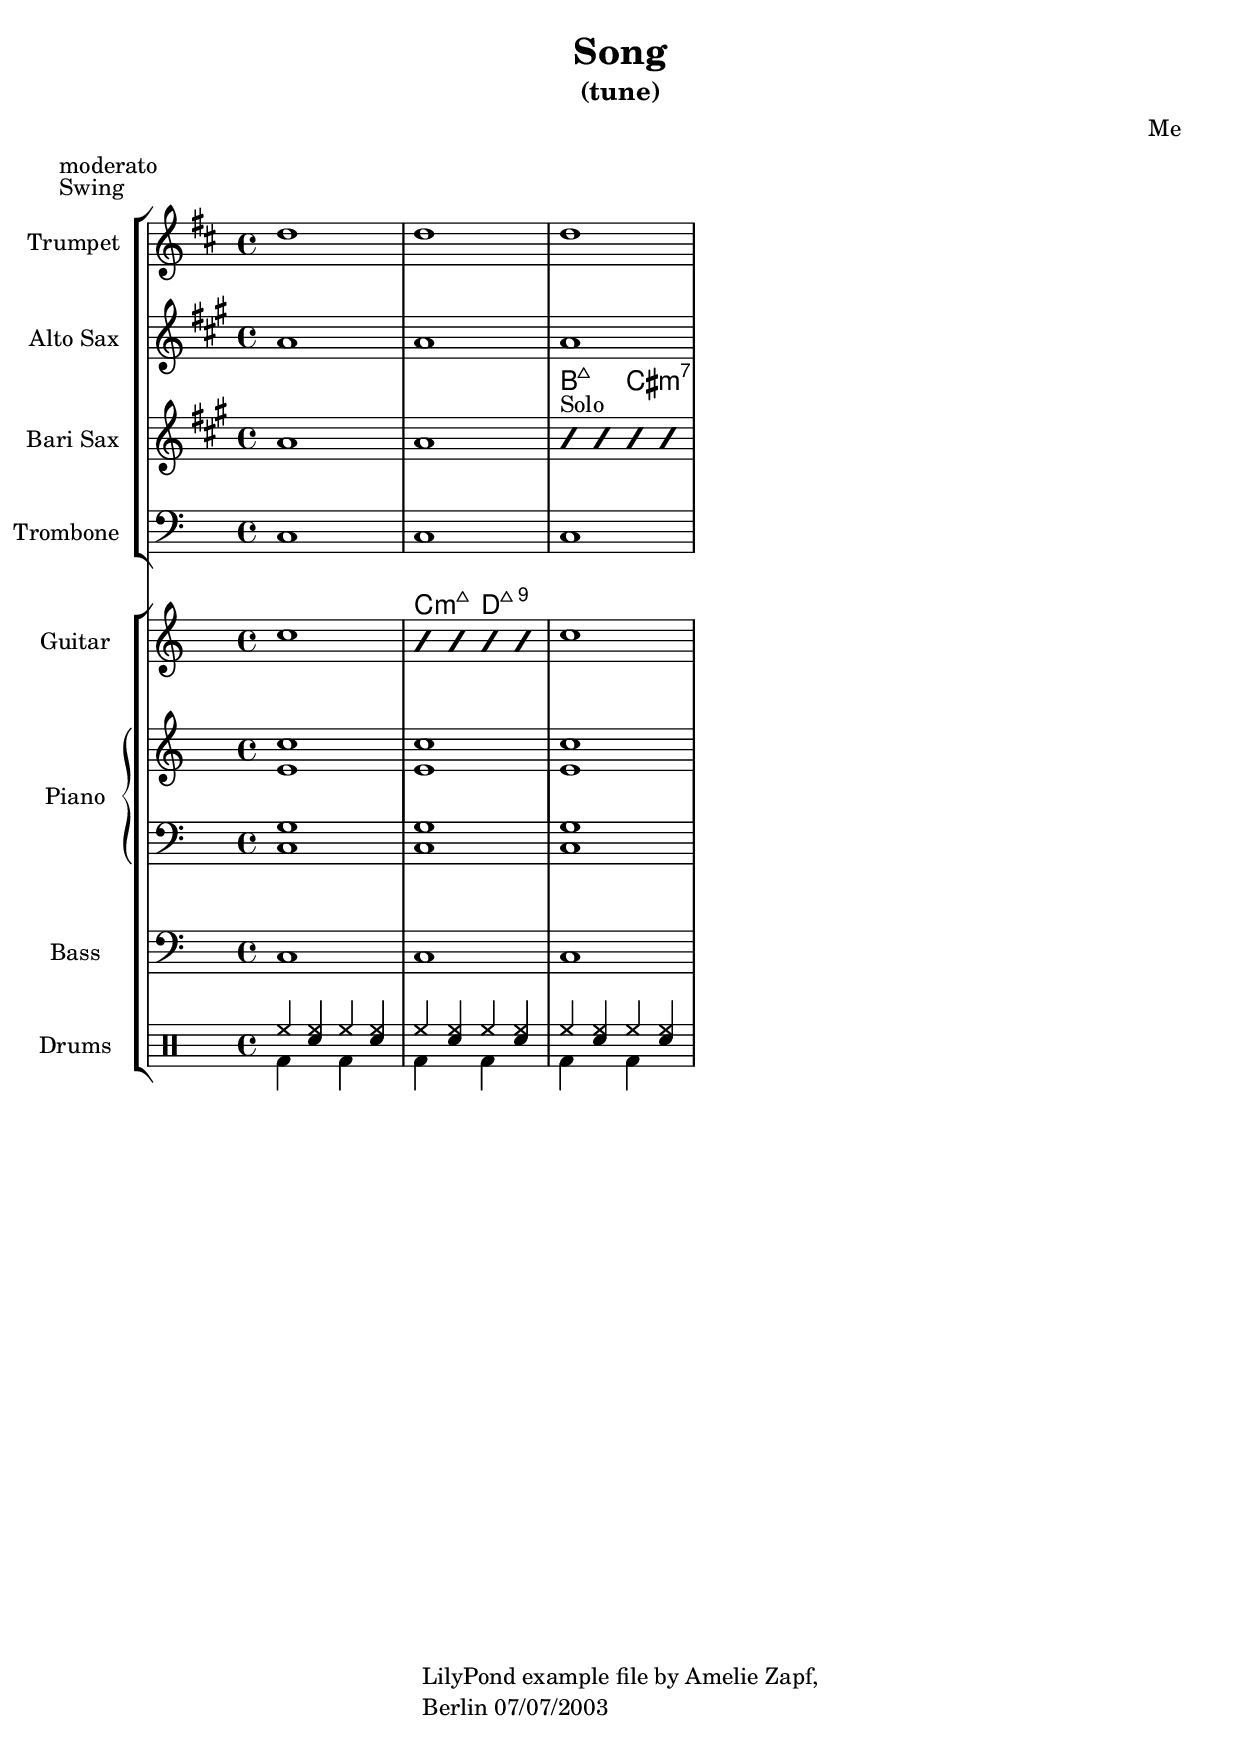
% DO NOT EDIT this file manually; it is automatically
% generated from Documentation/snippets/new
% Make any changes in Documentation/snippets/new/
% and then run scripts/auxiliar/makelsr.py
%
% This file is in the public domain.
%% Note: this file works from version 2.15.15
\version "2.15.15"

\header {
%% Translation of GIT committish: b482c3e5b56c3841a88d957e0ca12964bd3e64fa
  texidoces = "
Ésta es una plantilla bastante avanzada, para un conjunto de
jazz. Observe que la notación de todos los instrumentos está en
@code{\\key c \\major} (Do mayor). Esto se refiere al tono de
concierto; la armadura se transporta automáticamente si la música está
dentro de una sección @code{\\transpose}.

"
  doctitlees = "Plantilla para combo de jazz"


%% Translation of GIT committish: 6ae36b6f8a7cf2df5f4e46c3c06820fccd9f35e1
  texidocit = "
Ecco un modello piuttosto complesso, per un gruppo jazz. Si noti che tutti
gli strumenti sono in @code{\\key c \\major}. Si tratta della tonalità
reale; sarà trasposta automaticamente includendo la
musica all'interno di una sezione @code{\\transpose}.

"
  doctitleit = "Modello per combo jazz"

%% Translation of GIT committish: 0a868be38a775ecb1ef935b079000cebbc64de40
  texidocde = "
Hier ist ein ziemlich kompliziertes Beispiel für ein Jazz-Ensemble. Achtung:
Alle Instrumente sind in @code{\\key c \major} (C-Dur) notiert. Das bezieht sich
auf die klingende Musik: LilyPond transponiert die Tonart automatisch, wenn
sich die Noten innerhalb eines @code{\\transpose}-Abschnitts befinden.

"

  doctitlede = "Vorlage für Jazz-Combo"

%% Translation of GIT committish: bdfe3dc8175a2d7e9ea0800b5b04cfb68fe58a7a
  texidocfr = "
Bien que compliqué de prime abord, voici un canevas tout à fait indiqué
pour les ensembles de jazz.  Vous noterez que tous les instruments sont
notés en ut (@code{\\key c \major}), la tonalité de concert.  Les notes
seront automatiquement transposée dès lors qu'elles seront inscrites
dans une section @code{\\transpose}.

"
  doctitlefr = "Symboles de jazz"

  lsrtags = "keyboards, percussion, fretted-strings, template"

  texidoc = "
This is quite an advanced template, for a jazz ensemble. Note that all
instruments are notated in @code{\\key c \\major}. This refers to the
key in concert pitch; the key will be automatically transposed if the
music is within a @code{\\transpose} section.

"
  doctitle = "Jazz combo template"
} % begin verbatim


\header {
  title = "Song"
  subtitle = "(tune)"
  composer = "Me"
  meter = "moderato"
  piece = "Swing"
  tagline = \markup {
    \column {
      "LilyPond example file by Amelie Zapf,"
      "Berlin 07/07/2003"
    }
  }
}

%#(set-global-staff-size 16)
\include "english.ly"

%%%%%%%%%%%% Some macros %%%%%%%%%%%%%%%%%%%

sl = {
  \override NoteHead #'style = #'slash
  \override Stem #'transparent = ##t
  \override Flag #'transparent = ##t
}
nsl = {
  \revert NoteHead #'style
  \revert Stem #'transparent
  \revert Flag #'transparent
}
crOn = \override NoteHead #'style = #'cross
crOff = \revert NoteHead #'style

%% insert chord name style stuff here.

jazzChords = { }

%%%%%%%%%%%% Keys'n'thangs %%%%%%%%%%%%%%%%%

global = { \time 4/4 }

Key = { \key c \major }

% ############ Horns ############

% ------ Trumpet ------
trpt = \transpose c d \relative c'' {
  \Key
  c1 | c | c |
}
trpHarmony = \transpose c' d {
  \jazzChords
}
trumpet = {
  \global
  \set Staff.instrumentName = #"Trumpet"
  \clef treble
  <<
    \trpt
  >>
}

% ------ Alto Saxophone ------
alto = \transpose c a \relative c' {
  \Key
  c1 | c | c |
}
altoHarmony = \transpose c' a {
  \jazzChords
}
altoSax = {
  \global
  \set Staff.instrumentName = #"Alto Sax"
  \clef treble
  <<
    \alto
  >>
}

% ------ Baritone Saxophone ------
bari = \transpose c a' \relative c {
  \Key
  c1
  c1
  \sl
  d4^"Solo" d d d
  \nsl
}
bariHarmony = \transpose c' a \chordmode {
  \jazzChords s1 s d2:maj e:m7
}
bariSax = {
  \global
  \set Staff.instrumentName = #"Bari Sax"
  \clef treble
  <<
    \bari
  >>
}

% ------ Trombone ------
tbone = \relative c {
  \Key
  c1 | c | c
}
tboneHarmony = \chordmode {
  \jazzChords
}
trombone = {
  \global
  \set Staff.instrumentName = #"Trombone"
  \clef bass
  <<
    \tbone
  >>
}

% ############ Rhythm Section #############

% ------ Guitar ------
gtr = \relative c'' {
  \Key
  c1
  \sl
  b4 b b b
  \nsl
  c1
}
gtrHarmony = \chordmode {
  \jazzChords
  s1 c2:min7+ d2:maj9
}
guitar = {
  \global
  \set Staff.instrumentName = #"Guitar"
  \clef treble
  <<
    \gtr
  >>
}

%% ------ Piano ------
rhUpper = \relative c'' {
  \voiceOne
  \Key
  c1 | c | c
}
rhLower = \relative c' {
  \voiceTwo
  \Key
  e1 | e | e
}

lhUpper = \relative c' {
  \voiceOne
  \Key
  g1 | g | g
}
lhLower = \relative c {
  \voiceTwo
  \Key
  c1 | c | c
}

PianoRH = {
  \clef treble
  \global
  \set Staff.midiInstrument = #"acoustic grand"
  <<
    \new Voice = "one" \rhUpper
    \new Voice = "two" \rhLower
  >>
}
PianoLH = {
  \clef bass
  \global
  \set Staff.midiInstrument = #"acoustic grand"
  <<
    \new Voice = "one" \lhUpper
    \new Voice = "two" \lhLower
  >>
}

piano = {
  <<
    \set PianoStaff.instrumentName = #"Piano"
    \new Staff = "upper" \PianoRH
    \new Staff = "lower" \PianoLH
  >>
}

% ------ Bass Guitar ------
Bass = \relative c {
  \Key
  c1 | c | c
}
bass = {
  \global
  \set Staff.instrumentName = #"Bass"
  \clef bass
  <<
    \Bass
  >>
}

% ------ Drums ------
up = \drummode {
  \voiceOne
  hh4 <hh sn> hh <hh sn>
  hh4 <hh sn> hh <hh sn>
  hh4 <hh sn> hh <hh sn>
}
down = \drummode {
  \voiceTwo
  bd4 s bd s
  bd4 s bd s
  bd4 s bd s
}

drumContents = {
  \global
  <<
    \set DrumStaff.instrumentName = #"Drums"
    \new DrumVoice \up
    \new DrumVoice \down
  >>
}

%%%%%%%%% It All Goes Together Here %%%%%%%%%%%%%%%%%%%%%%

\score {
  <<
    \new StaffGroup = "horns" <<
      \new Staff = "trumpet" \trumpet
      \new Staff = "altosax" \altoSax
      \new ChordNames = "barichords" \bariHarmony
      \new Staff = "barisax" \bariSax
      \new Staff = "trombone" \trombone
    >>

    \new StaffGroup = "rhythm" <<
      \new ChordNames = "chords" \gtrHarmony
      \new Staff = "guitar" \guitar
      \new PianoStaff = "piano" \piano
      \new Staff = "bass" \bass
      \new DrumStaff \drumContents
    >>
  >>
  \layout {
    \context { \Staff \RemoveEmptyStaves }
    \context {
      \Score
      \override BarNumber #'padding = #3
      \override RehearsalMark #'padding = #2
      skipBars = ##t
    }
  }
  \midi { }
}

